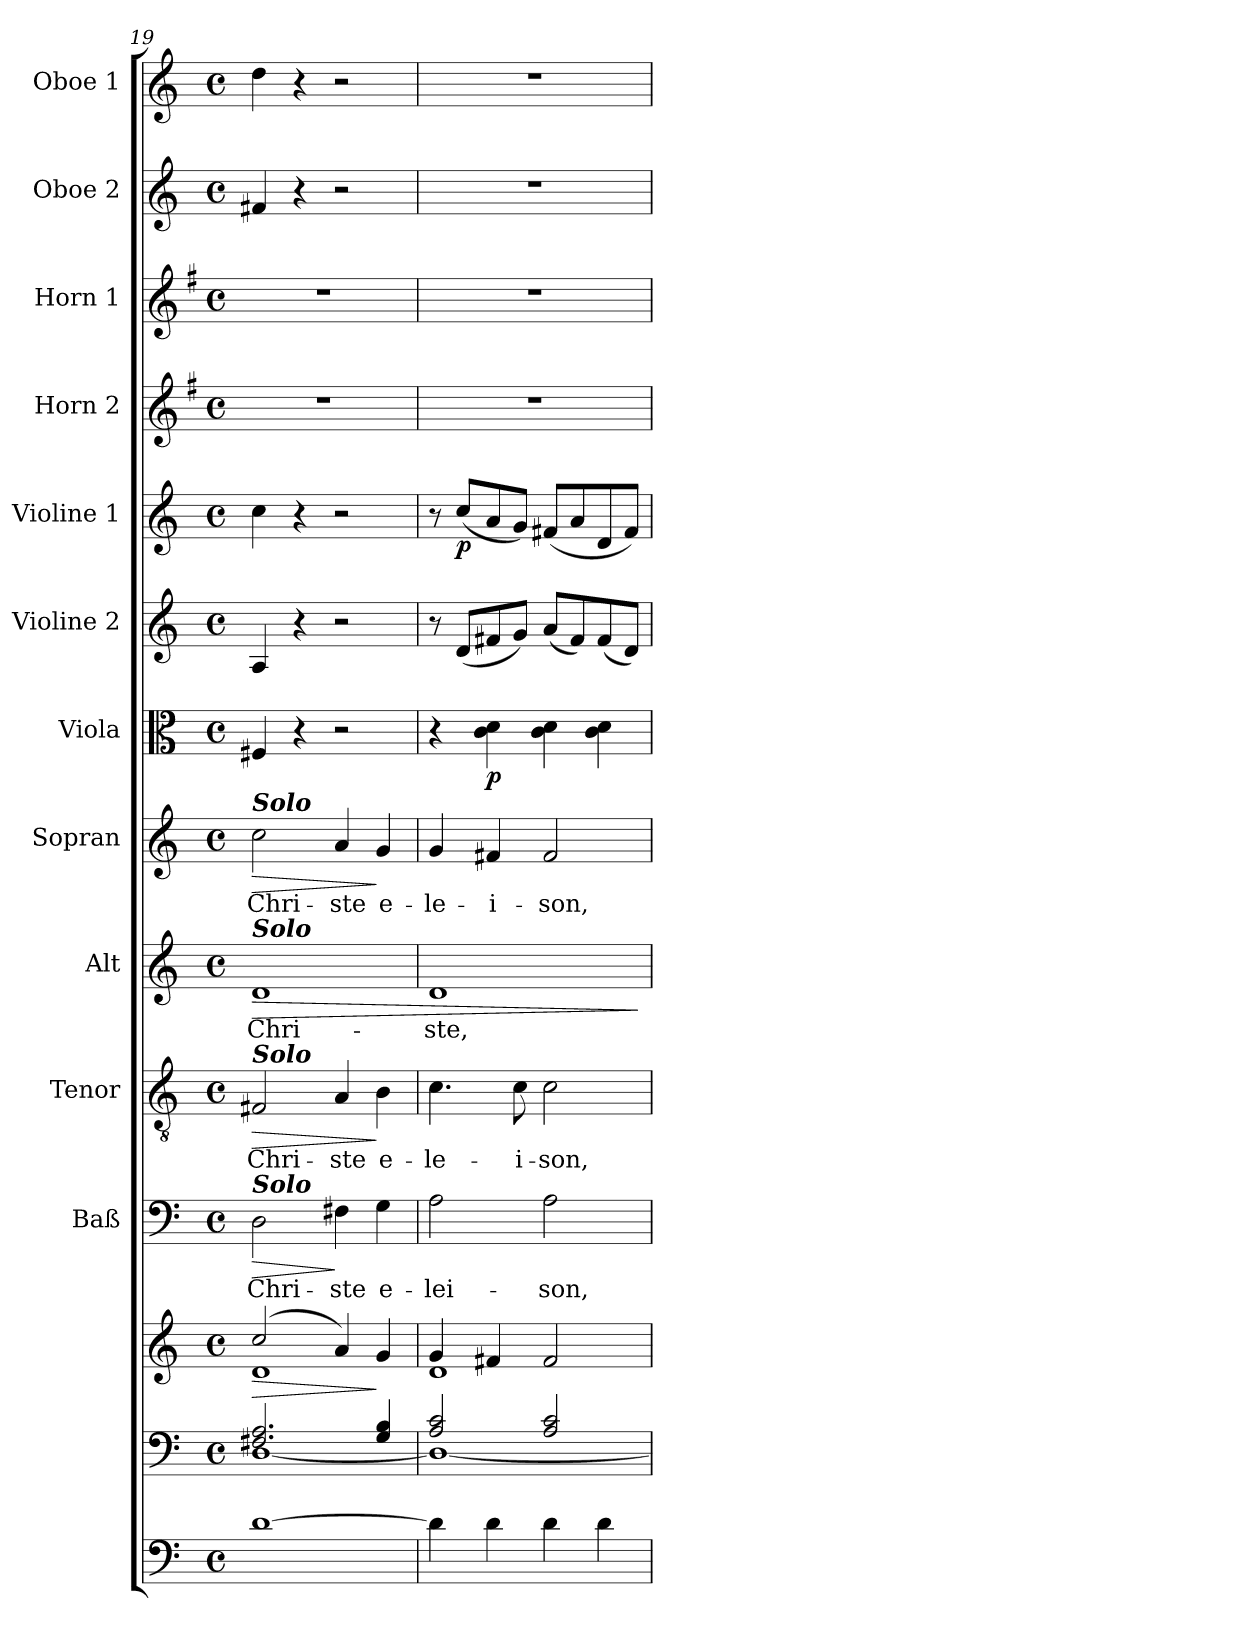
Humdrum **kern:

**kern	**kern	**kern	**dynam	**kern	**text	**dynam	**kern	**text	**dynam	**kern	**text	**dynam	**kern	**text	**dynam	**kern	**dynam	**kern	**kern	**dynam	**kern	**kern	**kern	**kern
*part13	*part12	*part12	*part12	*part11	*part11	*part11	*part10	*part10	*part10	*part9	*part9	*part9	*part8	*part8	*part8	*part7	*part7	*part6	*part5	*part5	*part4	*part3	*part2	*part1
*staff14	*staff13	*staff12	*staff12/13	*staff11	*staff11	*staff11	*staff10	*staff10	*staff10	*staff9	*staff9	*staff9	*staff8	*staff8	*staff8	*staff7	*staff7	*staff6	*staff5	*staff5	*staff4	*staff3	*staff2	*staff1
*	*	*	*	*I"Baß	*	*	*I"Tenor	*	*	*I"Alt	*	*	*I"Sopran	*	*	*I"Viola	*	*I"Violine 2	*I"Violine 1	*	*I"Horn 2	*I"Horn 1	*I"Oboe 2	*I"Oboe 1
*	*	*	*	*I'Baß	*	*	*I'Ten	*	*	*I'Alt	*	*	*I'Sop	*	*	*I'Vla.	*	*I'Vln. 2	*I'Vln. 1	*	*I'Hrn. 2	*I'Hrn. 1	*I'Ob. 2	*I'Ob. 1
*clefF4	*clefF4	*clefG2	*	*clefF4	*	*	*clefGv2	*	*	*clefG2	*	*	*clefG2	*	*	*clefC3	*	*clefG2	*clefG2	*	*clefG2	*clefG2	*clefG2	*clefG2
*ITrd7c12	*	*	*	*	*	*	*	*	*	*	*	*	*	*	*	*	*	*	*	*	*ITrd4c7	*ITrd4c7	*	*
*k[]	*k[]	*k[]	*	*k[]	*	*	*k[]	*	*	*k[]	*	*	*k[]	*	*	*k[]	*	*k[]	*k[]	*	*k[]	*k[]	*k[]	*k[]
*C:	*C:	*C:	*	*C:	*	*	*C:	*	*	*C:	*	*	*C:	*	*	*C:	*	*C:	*C:	*	*C:	*C:	*C:	*C:
*M4/4	*M4/4	*M4/4	*	*M4/4	*	*	*M4/4	*	*	*M4/4	*	*	*M4/4	*	*	*M4/4	*	*M4/4	*M4/4	*	*M4/4	*M4/4	*M4/4	*M4/4
*met(c)	*met(c)	*met(c)	*	*met(c)	*	*	*met(c)	*	*	*met(c)	*	*	*met(c)	*	*	*met(c)	*	*met(c)	*met(c)	*	*met(c)	*met(c)	*met(c)	*met(c)
=19	=19	=19	=19	=19	=19	=19	=19	=19	=19	=19	=19	=19	=19	=19	=19	=19	=19	=19	=19	=19	=19	=19	=19	=19
*	*^	*	*	*	*	*	*	*	*	*	*	*	*	*	*	*	*	*	*	*	*	*	*	*
!	!	!	!	!	!	!	!	!	!	!	!	!	!	!LO:TX:a:Bi:t=Solo	!	!	!	!	!	!	!	!	!	!	!
!	!	!	!	!	!	!	!	!	!	!	!LO:TX:a:Bi:t=Solo	!	!	!	!	!	!	!	!	!	!	!	!	!	!
!	!	!	!	!	!	!	!	!LO:TX:a:Bi:t=Solo	!	!	!	!	!	!	!	!	!	!	!	!	!	!	!	!	!
!	!	!	!	!	!LO:TX:a:Bi:t=Solo	!	!	!	!	!	!	!	!	!	!	!	!	!	!	!	!	!	!	!	!
!	!	!	!	!LO:HP:b	!	!LO:LY:b	!LO:HP:b	!	!LO:LY:b	!LO:HP:b	!	!LO:LY:b	!LO:HP:b	!	!LO:LY:b	!LO:HP:b	!	!	!	!	!	!	!	!	!
*	*	*	*^	*	*	*	*	*	*	*	*	*	*	*	*	*	*	*	*	*	*	*	*	*	*
[1D	2.F#X/ 2.A/	[<1D	(<2cc/	1d	>	2D\	Chri-	>	2F#X/	Chri-	>	1d	Chri-	>	2cc\	Chri-	>	4F#X/	.	4A/	4cc\	.	1r	1r	4f#X/	4dd\
.	.	.	.	.	.	.	.	.	.	.	.	.	.	.	.	.	.	4r	.	4r	4r	.	.	.	4r	4r
!	!	!	!	!	!	!	!LO:LY:b	!	!	!LO:LY:b	!	!	!	!	!	!LO:LY:b	!	!	!	!	!	!	!	!	!	!
.	.	.	4a/)	.	.	4F#X\	-ste	]	4A/	-ste	.	.	.	.	4a/	-ste	.	2r	.	2r	2r	.	.	.	2r	2r
!	!	!	!	!	!	!	!LO:LY:b	!	!	!LO:LY:b	!	!	!	!	!	!LO:LY:b	!	!	!	!	!	!	!	!	!	!
.	4G/ 4B/	.	4g/	.	]	4G\	e-	.	4B\	e-	]	.	.	.	4g/	e-	]	.	.	.	.	.	.	.	.	.
=20	=20	=20	=20	=20	=20	=20	=20	=20	=20	=20	=20	=20	=20	=20	=20	=20	=20	=20	=20	=20	=20	=20	=20	=20	=20	=20
!	!	!	!	!	!	!	!LO:LY:b	!	!	!LO:LY:b	!	!	!LO:LY:b	!	!	!LO:LY:b	!	!	!	!	!	!	!	!	!	!
4D\]	2A/ 2c/	1D_	4g/	1d	.	2A\	-lei-	.	4.c\	-le-	.	1d	-ste,	.	4g/	-le-	.	4r	.	8r	8r	.	1r	1r	1r	1r
!	!	!	!	!	!	!	!	!	!	!	!	!	!	!	!	!	!	!	!	!	!	!LO:DY:b	!	!	!	!
.	.	.	.	.	.	.	.	.	.	.	.	.	.	.	.	.	.	.	.	(<8d/L	(<8cc/L	p	.	.	.	.
!	!	!	!	!	!	!	!	!	!	!	!	!	!	!	!	!LO:LY:b	!	!	!LO:DY:b	!	!	!	!	!	!	!
4D\	.	.	4f#X/	.	.	.	.	.	.	.	.	.	.	.	4f#X/	-i-	.	4c\ 4d\	p	8f#X/	8a/	.	.	.	.	.
!	!	!	!	!	!	!	!	!	!	!LO:LY:b	!	!	!	!	!	!	!	!	!	!	!	!	!	!	!	!
.	.	.	.	.	.	.	.	.	8c\	-i-	.	.	.	.	.	.	.	.	.	8g/J)	8g/J)	.	.	.	.	.
!	!	!	!	!	!	!	!LO:LY:b	!	!	!LO:LY:b	!	!	!	!	!	!LO:LY:b	!	!	!	!	!	!	!	!	!	!
4D\	2A/ 2c/	.	2f#/	.	.	2A\	-son,	.	2c\	-son,	.	.	.	.	2f#/	-son,	.	4c\ 4d\	.	(<8a/L	(<8f#X/L	.	.	.	.	.
.	.	.	.	.	.	.	.	.	.	.	.	.	.	.	.	.	.	.	.	8f#/)	8a/	.	.	.	.	.
4D\	.	.	.	.	.	.	.	.	.	.	.	.	.	.	.	.	.	4c\ 4d\	.	(<8f#/	8d/	.	.	.	.	.
.	.	.	.	.	.	.	.	.	.	.	.	.	.	.	.	.	.	.	.	8d/J)	8f#/J)	.	.	.	.	.
*	*v	*v	*	*	*	*	*	*	*	*	*	*	*	*	*	*	*	*	*	*	*	*	*	*	*	*
*	*	*v	*v	*	*	*	*	*	*	*	*	*	*	*	*	*	*	*	*	*	*	*	*	*	*
.	.	.	.	.	.	.	.	.	.	.	.	]	.	.	.	.	.	.	.	.	.	.	.	.
=	=	=	=	=	=	=	=	=	=	=	=	=	=	=	=	=	=	=	=	=	=	=	=	=
*-	*-	*-	*-	*-	*-	*-	*-	*-	*-	*-	*-	*-	*-	*-	*-	*-	*-	*-	*-	*-	*-	*-	*-	*-
